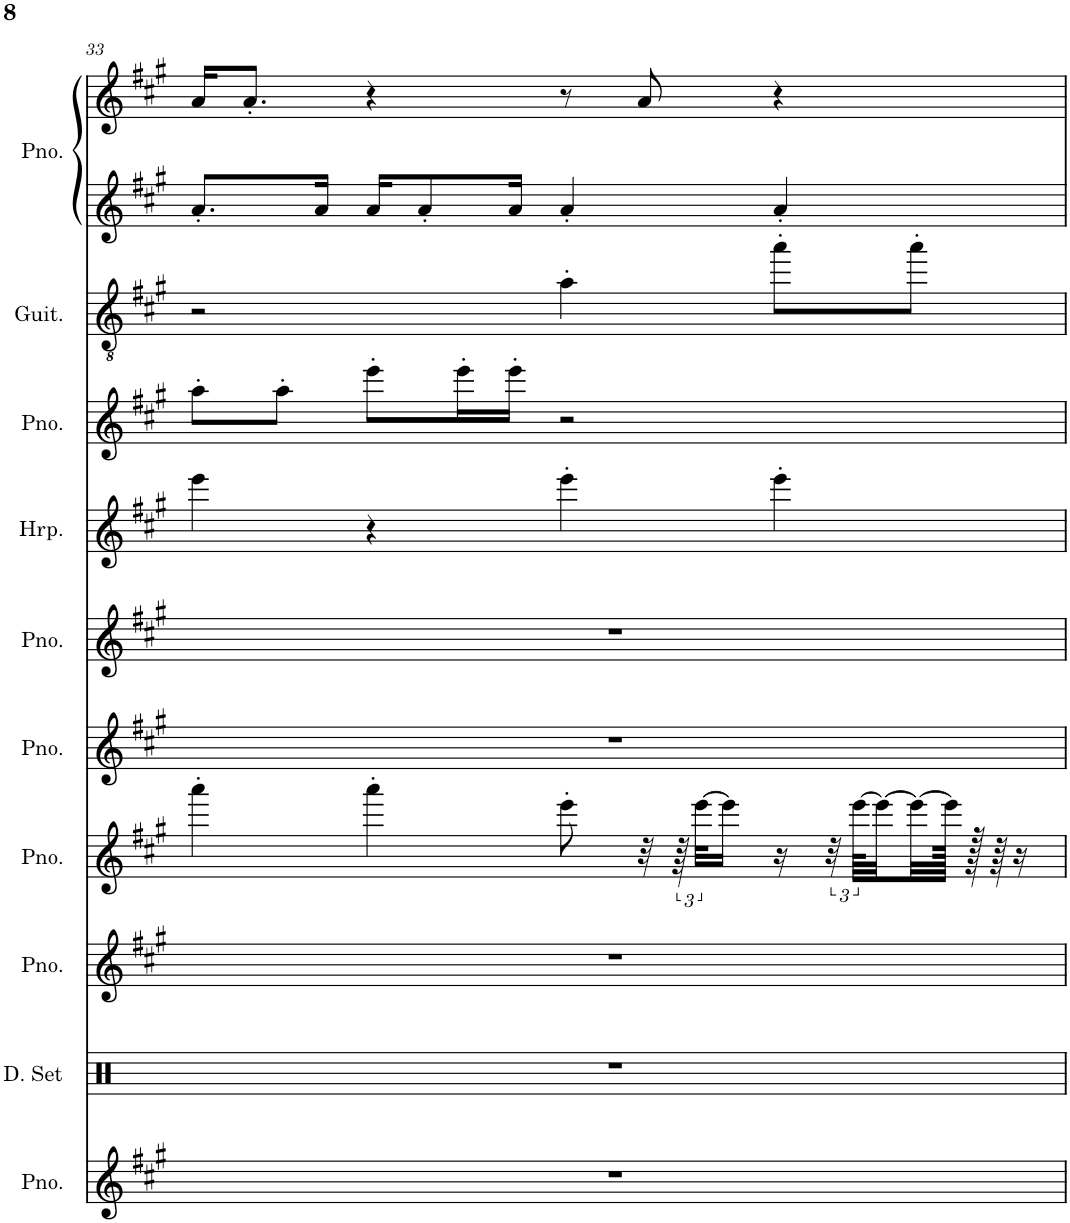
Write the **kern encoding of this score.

**kern	**kern	**kern	**kern	**kern	**kern	**kern	**kern	**kern	**kern	**kern
*part10	*part9	*part8	*part7	*part6	*part5	*part4	*part3	*part2	*part1	*part1
*staff11	*staff10	*staff9	*staff8	*staff7	*staff6	*staff5	*staff4	*staff3	*staff2	*staff1
*I"Piano	*I"Drumset	*I"Piano	*I"Piano	*I"Piano	*I"Piano	*I"Harp	*I"Piano	*I"Classical Guitar	*I"Piano	*
*I'Pno.	*I'D. Set	*I'Pno.	*I'Pno.	*I'Pno.	*I'Pno.	*I'Hrp.	*I'Pno.	*I'Guit.	*I'Pno.	*
!!LO:PB:g=z
*clefG2	*clefX	*clefG2	*clefG2	*clefG2	*clefG2	*clefG2	*clefG2	*clefGv2	*clefG2	*clefG2
*k[f#c#g#]	*k[]	*k[f#c#g#]	*k[f#c#g#]	*k[f#c#g#]	*k[f#c#g#]	*k[f#c#g#]	*k[f#c#g#]	*k[f#c#g#]	*k[f#c#g#]	*k[f#c#g#]
*M4/4	*M4/4	*M4/4	*M4/4	*M4/4	*M4/4	*M4/4	*M4/4	*M4/4	*M4/4	*M4/4
=33	=33	=33	=33	=33	=33	=33	=33	=33	=33	=33
1r	1r	1r	4aaa'\	1r	1r	4eee\	8aa'\L	2r	8.a'/L	16a/KL
.	.	.	.	.	.	.	.	.	.	8.a'/J
.	.	.	.	.	.	.	8aa'\J	.	.	.
.	.	.	.	.	.	.	.	.	16a/Jk	.
.	.	.	4aaa'\	.	.	4r	8eee'\L	.	16a/KL	4r
.	.	.	.	.	.	.	.	.	8a'/	.
.	.	.	.	.	.	.	16eee'\L	.	.	.
.	.	.	.	.	.	.	16eee'\JJ	.	16a/Jk	.
.	.	.	8eee'\	.	.	4eee'\	2r	4a'\	4a'/	8r
.	.	.	32r	.	.	.	.	.	.	8a/
.	.	.	96r	.	.	.	.	.	.	.
.	.	.	[48eee\KLL	.	.	.	.	.	.	.
.	.	.	16eee\JJ]	.	.	.	.	.	.	.
.	.	.	16r	.	.	4eee'\	.	8aa'\L	4a'/	4r
.	.	.	48r	.	.	.	.	.	.	.
.	.	.	[96eee\KLLL	.	.	.	.	.	.	.
.	.	.	32eee\_	.	.	.	.	.	.	.
.	.	.	32eee\_	.	.	.	.	8aa'\J	.	.
.	.	.	128eee\JJJkk]	.	.	.	.	.	.	.
.	.	.	128r	.	.	.	.	.	.	.
.	.	.	64r	.	.	.	.	.	.	.
.	.	.	16r	.	.	.	.	.	.	.
=	=	=	=	=	=	=	=	=	=	=
*-	*-	*-	*-	*-	*-	*-	*-	*-	*-	*-
